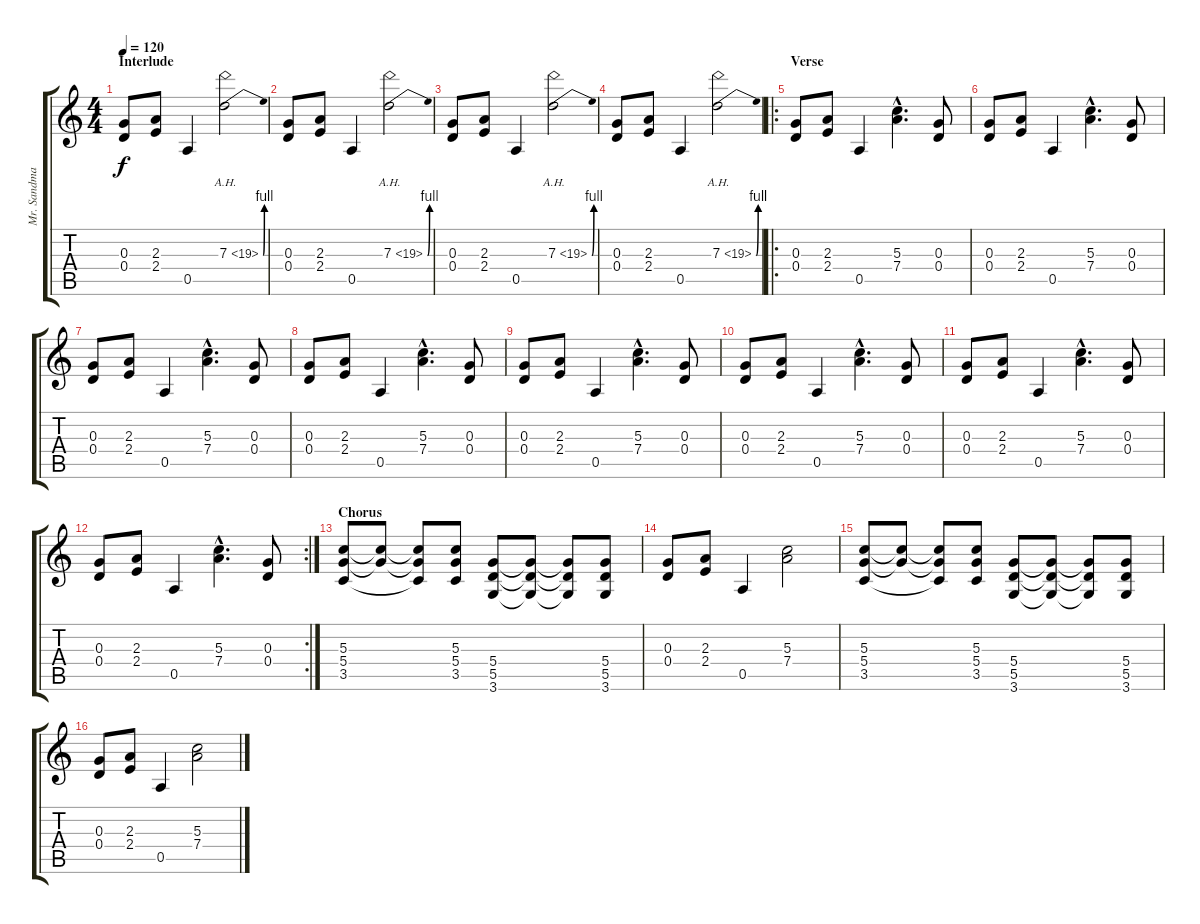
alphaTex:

\track ("Mr. Sandman" "Mr. Sandma") {instrument distortionguitar}
\staff {score tabs}
\tuning (E4 B3 G3 D3 A2 E2) {hide}
\ts (4 4)
\section ("" "Interlude")
\tempo 120
\clef g2
\ks c
(0.3 0.4).8{dy f} (2.3 2.4).8 0.5.4 7.3{be (bend 0 0 60 4) ah 12}.2 |
(0.3 0.4).8 (2.3 2.4).8 0.5.4 7.3{be (bend 0 0 60 4) ah 12}.2 |
(0.3 0.4).8 (2.3 2.4).8 0.5.4 7.3{be (bend 0 0 60 4) ah 12}.2 |
(0.3 0.4).8 (2.3 2.4).8 0.5.4 7.3{be (bend 0 0 60 4) ah 12}.2 |
\ro
\section ("" "Verse")
(0.3 0.4).8 (2.3 2.4).8 0.5.4 (5.3{hac} 7.4{hac}).4{d} (0.3 0.4).8 |
(0.3 0.4).8 (2.3 2.4).8 0.5.4 (5.3{hac} 7.4{hac}).4{d} (0.3 0.4).8 |
(0.3 0.4).8 (2.3 2.4).8 0.5.4 (5.3{hac} 7.4{hac}).4{d} (0.3 0.4).8 |
(0.3 0.4).8 (2.3 2.4).8 0.5.4 (5.3{hac} 7.4{hac}).4{d} (0.3 0.4).8 |
(0.3 0.4).8 (2.3 2.4).8 0.5.4 (5.3{hac} 7.4{hac}).4{d} (0.3 0.4).8 |
(0.3 0.4).8 (2.3 2.4).8 0.5.4 (5.3{hac} 7.4{hac}).4{d} (0.3 0.4).8 |
(0.3 0.4).8 (2.3 2.4).8 0.5.4 (5.3{hac} 7.4{hac}).4{d} (0.3 0.4).8 |
\rc 2
(0.3 0.4).8 (2.3 2.4).8 0.5.4 (5.3{hac} 7.4{hac}).4{d} (0.3 0.4).8 |
\section ("" "Chorus")
(5.3 5.4 3.5).8 (5.3{t} 5.4{t}).8 (5.3{t} 5.4{t} 3.5{t}).8 (5.3 5.4 3.5).8 (5.4 5.5 3.6).8 (5.4{t} 5.5{t} 3.6{t}).8 (5.4{t} 5.5{t} 3.6{t}).8 (5.4 5.5 3.6).8 |
(0.3 0.4).8 (2.3 2.4).8 0.5.4 (5.3 7.4).2 |
(5.3 5.4 3.5).8 (5.3{t} 5.4{t}).8 (5.3{t} 5.4{t} 3.5{t}).8 (5.3 5.4 3.5).8 (5.4 5.5 3.6).8 (5.4{t} 5.5{t} 3.6{t}).8 (5.4{t} 5.5{t} 3.6{t}).8 (5.4 5.5 3.6).8 |
(0.3 0.4).8 (2.3 2.4).8 0.5.4 (5.3 7.4).2
